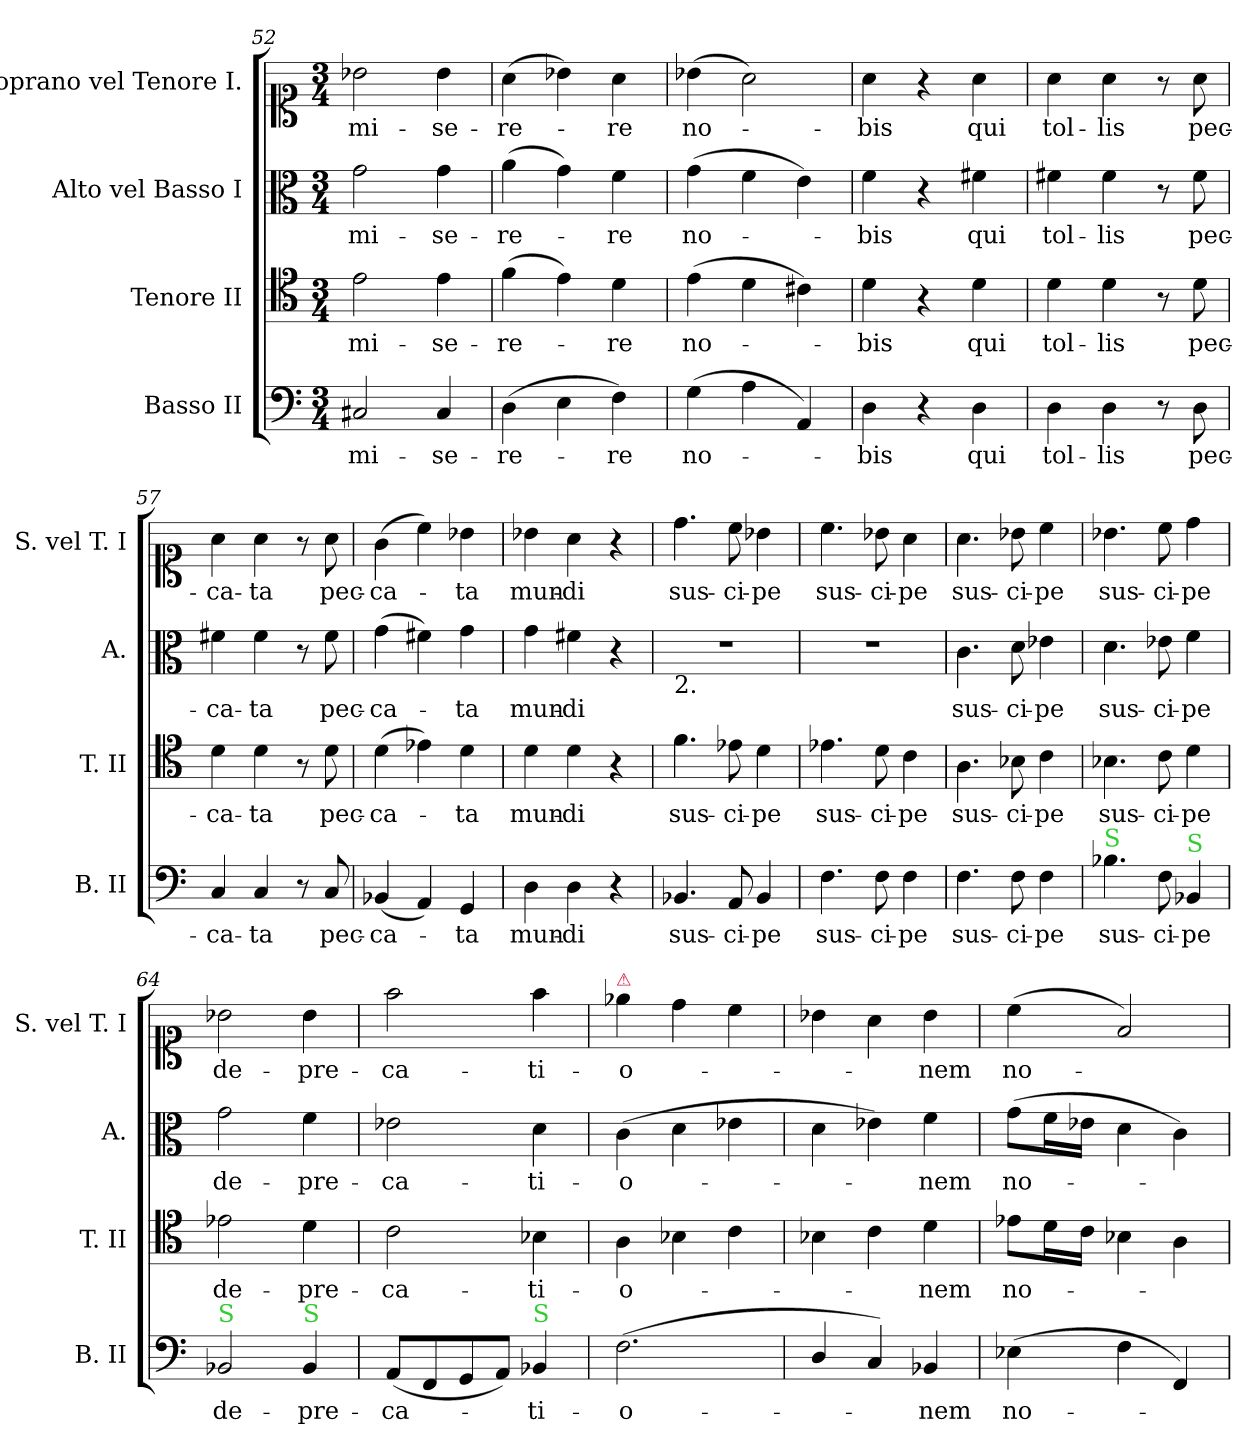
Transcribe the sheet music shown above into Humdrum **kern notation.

**kern	**text	**kern	**text	**kern	**text	**kern	**text
*part4	*part4	*part3	*part3	*part2	*part2	*part1	*part1
*staff4	*staff4	*staff3	*staff3	*staff2	*staff2	*staff1	*staff1
*I"Basso II	*	*I"Tenore II	*	*I"Alto vel Basso I	*	*I"Soprano vel Tenore I.	*
*I'B. II	*	*I'T. II	*	*I'A.	*	*I'S. vel T. I	*
*clefF4	*	*clefC4	*	*clefC3	*	*clefC1	*
*k[]	*	*k[]	*	*k[]	*	*k[]	*
*C:	*	*C:	*	*C:	*	*C:	*
*M3/4	*	*M3/4	*	*M3/4	*	*M3/4	*
=52	=52	=52	=52	=52	=52	=52	=52
2C#X/	mi-	2e\	mi-	2g\	mi-	2b-X\	mi-
4C#/	-se-	4e\	-se-	4g\	-se-	4b-\	-se-
=53	=53	=53	=53	=53	=53	=53	=53
(4D\	-re-	(4f\	-re-	(4a\	-re-	(4a\	-re-
4E\	.	4e\)	.	4g\)	.	4b-X\)	.
4F\)	-re	4d\	-re	4f\	-re	4a\	-re
=54	=54	=54	=54	=54	=54	=54	=54
(4G\	no-	(4e\	no-	(4g\	no-	(4b-X\	no-
4A\	.	4d\	.	4f\	.	2a\)	.
4AA/)	.	4c#X\)	.	4e\)	.	.	.
=55	=55	=55	=55	=55	=55	=55	=55
4D\	-bis	4d\	-bis	4f\	-bis	4a\	-bis
4r	.	4r	.	4r	.	4r	.
4D\	qui	4d\	qui	4f#X\	qui	4a\	qui
=56	=56	=56	=56	=56	=56	=56	=56
4D\	tol-	4d\	tol-	4f#X\	tol-	4a\	tol-
4D\	-lis	4d\	-lis	4f#\	-lis	4a\	-lis
8r	.	8r	.	8r	.	8r	.
8D\	pec-	8d\	pec-	8f#\	pec-	8a\	pec-
=57	=57	=57	=57	=57	=57	=57	=57
4C/	-ca-	4d\	-ca-	4f#X\	-ca-	4a\	-ca-
4C/	-ta	4d\	-ta	4f#\	-ta	4a\	-ta
8r	.	8r	.	8r	.	8r	.
8C/	pec-	8d\	pec-	8f#\	pec-	8a\	pec-
=58	=58	=58	=58	=58	=58	=58	=58
(4BB-X/	-ca-	(4d\	-ca-	(4g\	-ca-	(4g\	-ca-
4AA/)	.	4e-X\)	.	4f#X\)	.	4cc\)	.
4GG/	-ta	4d\	-ta	4g\	-ta	4b-X\	-ta
=59	=59	=59	=59	=59	=59	=59	=59
4D\	mun-	4d\	mun-	4g\	mun-	4b-X\	mun-
4D\	-di	4d\	-di	4f#X\	-di	4a\	-di
4r	.	4r	.	4r	.	4r	.
=60	=60	=60	=60	=60	=60	=60	=60
!	!	!	!	!LO:TX:b:t=2.	!	!	!
4.BB-X/	sus-	4.f\	sus-	2.r	.	4.dd\	sus-
8AA/	-ci-	8e-X\	-ci-	.	.	8cc\	-ci-
4BB-/	-pe	4d\	-pe	.	.	4b-X\	-pe
=61	=61	=61	=61	=61	=61	=61	=61
4.F\	sus-	4.e-X\	sus-	2.r	.	4.cc\	sus-
8F\	-ci-	8d\	-ci-	.	.	8b-X\	-ci-
4F\	-pe	4c\	-pe	.	.	4a\	-pe
=62	=62	=62	=62	=62	=62	=62	=62
4.F\	sus-	4.A\	sus-	4.c\	sus-	4.a\	sus-
8F\	-ci-	8B-X\	-ci-	8d\	-ci-	8b-X\	-ci-
4F\	-pe	4c\	-pe	4e-X\	-pe	4cc\	-pe
=63	=63	=63	=63	=63	=63	=63	=63
!LO:TX:a:color=limegreen:t=S	!	!	!	!	!	!	!
4.B-X\	sus-	4.B-X\	sus-	4.d\	sus-	4.b-X\	sus-
8F\	-ci-	8c\	-ci-	8e-X\	-ci-	8cc\	-ci-
!LO:TX:a:color=limegreen:t=S	!	!	!	!	!	!	!
4BB-X/	-pe	4d\	-pe	4f\	-pe	4dd\	-pe
=64	=64	=64	=64	=64	=64	=64	=64
!LO:TX:a:color=limegreen:t=S	!	!	!	!	!	!	!
2BB-X/	de-	2e-X\	de-	2g\	de-	2b-X\	de-
!LO:TX:a:color=limegreen:t=S	!	!	!	!	!	!	!
4BB-/	-pre-	4d\	-pre-	4f\	-pre-	4b-\	-pre-
=65	=65	=65	=65	=65	=65	=65	=65
(8AA/L	-ca-	2c\	-ca-	2e-X\	-ca-	2ff\	-ca-
8FF/	.	.	.	.	.	.	.
8GG/	.	.	.	.	.	.	.
8AA/J)	.	.	.	.	.	.	.
!LO:TX:a:color=limegreen:t=S	!	!	!	!	!	!	!
4BB-X/	-ti-	4B-X\	-ti-	4d\	-ti-	4ff\	-ti-
=66	=66	=66	=66	=66	=66	=66	=66
!	!	!	!	!	!	!LO:TX:a:color=crimson:t=⚠	!
(<2.F\	-o-	4A\	-o-	(4c\	-o-	4ee-X\	-o-
.	.	4B-X\	.	4d\	.	4dd\	.
.	.	4c\	.	4e-X\	.	4cc\	.
=67	=67	=67	=67	=67	=67	=67	=67
4D/	.	4B-X\	.	4d\	.	4b-X\	.
4C/)	.	4c\	.	4e-X\)	.	4a\	.
4BB-X/	-nem	4d\	-nem	4f\	-nem	4b-\	-nem
=68	=68	=68	=68	=68	=68	=68	=68
(4E-X\	no-	8e-X\L	no-	(8g\L	no-	(4cc\	no-
.	.	16d\L	.	16f\L	.	.	.
.	.	16c\JJ	.	16e-X\JJ	.	.	.
4F\	.	4B-X\	.	4d\	.	2f/)	.
4FF/)	.	4A\	.	4c\)	.	.	.
=	=	=	=	=	=	=	=
*-	*-	*-	*-	*-	*-	*-	*-
